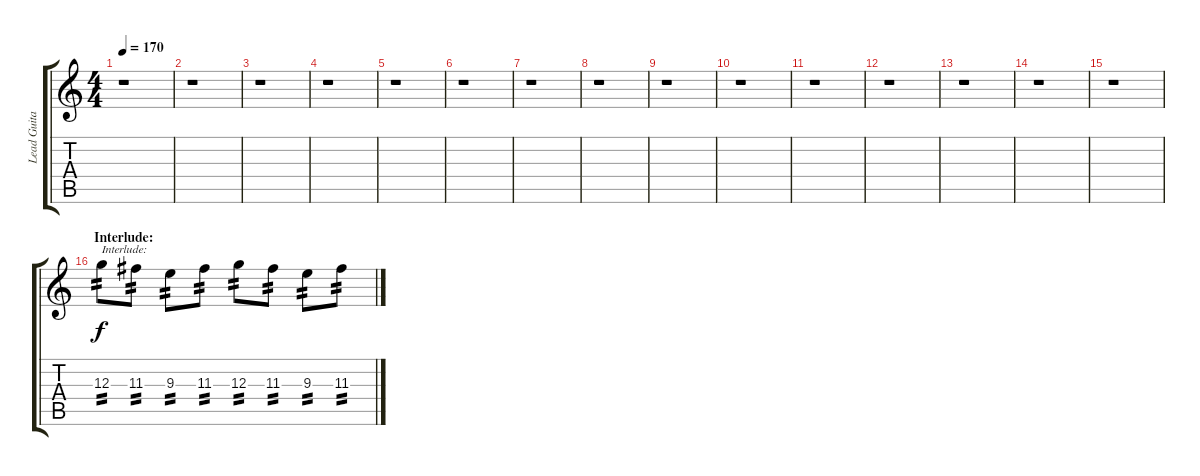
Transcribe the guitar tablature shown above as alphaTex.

\track ("Lead Guitar I" "Lead Guita") {instrument distortionguitar}
\staff {score tabs}
\tuning (E4 B3 G3 D3 A2 E2) {hide}
\ts (4 4)
\tempo 170
\clef g2
\ks c
r.1{dy f} |
r.1 |
r.1 |
r.1 |
r.1 |
r.1 |
r.1 |
r.1 |
r.1 |
r.1 |
r.1 |
r.1 |
r.1 |
r.1 |
r.1 |
\section ("" "Interlude:")
12.3.8{txt "Interlude:" tp 2} 11.3.8{tp 2} 9.3.8{tp 2} 11.3.8{tp 2} 12.3.8{tp 2} 11.3.8{tp 2} 9.3.8{tp 2} 11.3.8{tp 2}
